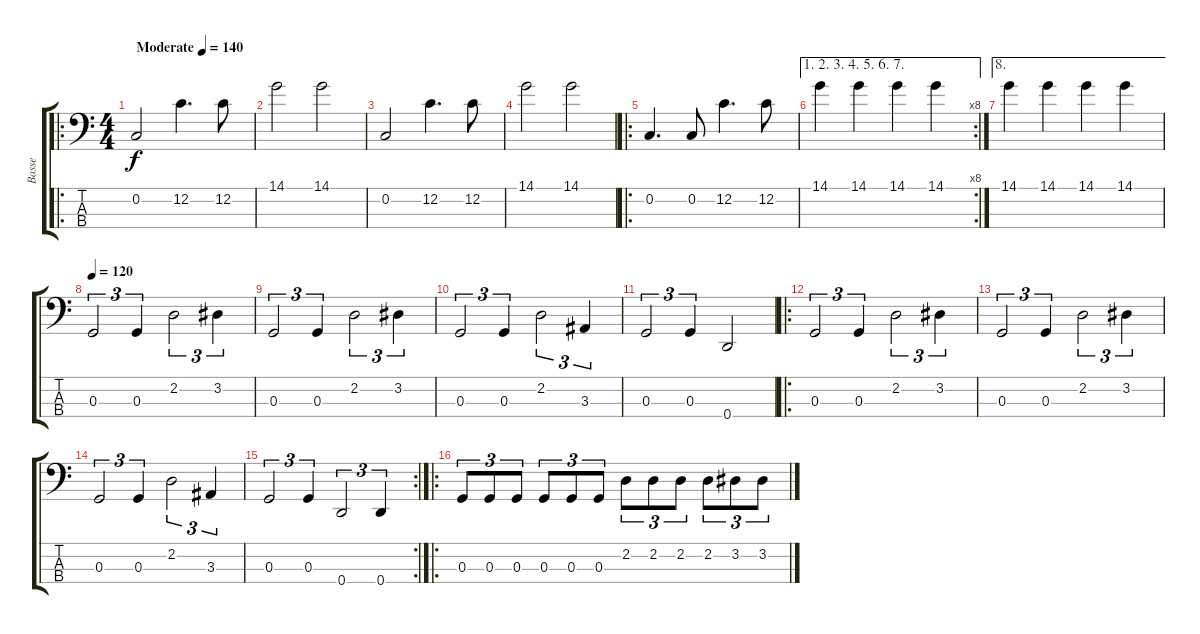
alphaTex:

\track ("Basse" "Basse") {instrument electricbassfinger}
\staff {score tabs}
\tuning (F2 C2 G1 D1) {hide}
\ro
\ts (4 4)
\tempo (140 "Moderate")
\clef f4
\ks c
0.2.2{dy f instrument electricbassfinger} 12.2.4{d} 12.2.8 |
14.1.2 14.1.2 |
0.2.2 12.2.4{d} 12.2.8 |
14.1.2 14.1.2 |
\ro
0.2.4{d} 0.2.8 12.2.4{d} 12.2.8 |
\ae (1 2 3 4 5 6 7)
\rc 8
14.1.4 14.1.4 14.1.4 14.1.4 |
\ae 8
14.1.4 14.1.4 14.1.4 14.1.4 |
\tempo 120
0.3.2{tu (3 2)} 0.3.4{tu (3 2)} 2.2.2{tu (3 2)} 3.2.4{tu (3 2)} |
0.3.2{tu (3 2)} 0.3.4{tu (3 2)} 2.2.2{tu (3 2)} 3.2.4{tu (3 2)} |
0.3.2{tu (3 2)} 0.3.4{tu (3 2)} 2.2.2{tu (3 2)} 3.3.4{tu (3 2)} |
0.3.2{tu (3 2)} 0.3.4{tu (3 2)} 0.4.2 |
\ro
0.3.2{tu (3 2)} 0.3.4{tu (3 2)} 2.2.2{tu (3 2)} 3.2.4{tu (3 2)} |
0.3.2{tu (3 2)} 0.3.4{tu (3 2)} 2.2.2{tu (3 2)} 3.2.4{tu (3 2)} |
0.3.2{tu (3 2)} 0.3.4{tu (3 2)} 2.2.2{tu (3 2)} 3.3.4{tu (3 2)} |
\rc 2
0.3.2{tu (3 2)} 0.3.4{tu (3 2)} 0.4.2{tu (3 2)} 0.4.4{tu (3 2)} |
\ro
0.3.8{tu (3 2)} 0.3.8{tu (3 2)} 0.3.8{tu (3 2)} 0.3.8{tu (3 2)} 0.3.8{tu (3 2)} 0.3.8{tu (3 2)} 2.2.8{tu (3 2)} 2.2.8{tu (3 2)} 2.2.8{tu (3 2)} 2.2.8{tu (3 2)} 3.2.8{tu (3 2)} 3.2.8{tu (3 2)}
